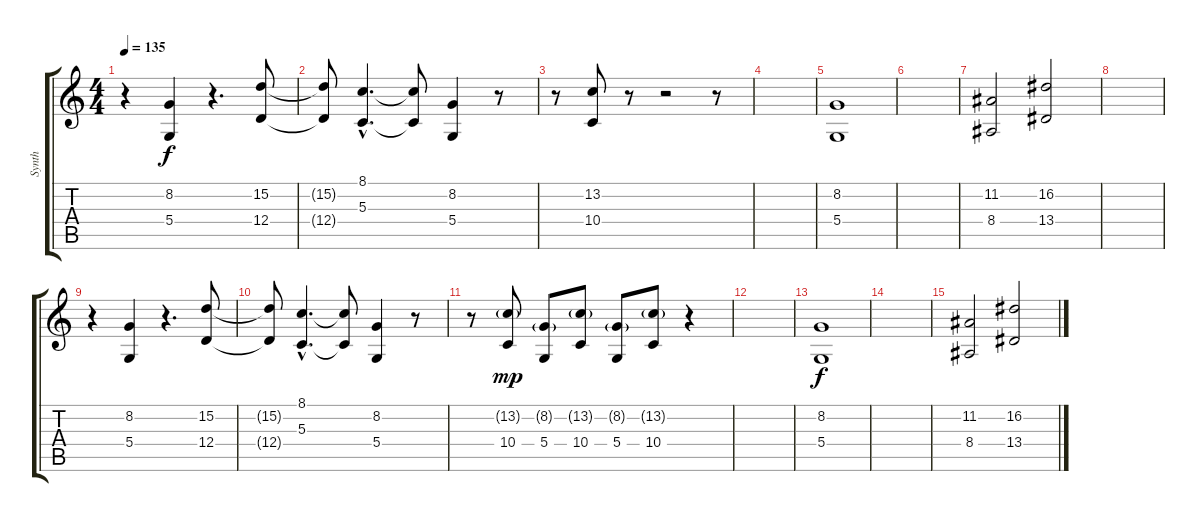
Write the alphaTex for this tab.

\track ("Synth" "Synth") {instrument orchestrahit}
\staff {score tabs}
\tuning (E4 B3 G3 D3 A2 E2) {hide}
\ts (4 4)
\tempo 135
\clef g2
\ks c
r.4{dy f} (8.2 5.4).4 r.4{d} (15.2 12.4).8 |
(15.2{t} 12.4{t}).8 (8.1{hac} 5.3{hac}).4{d} (8.1{t} 5.3{t}).8 (8.2 5.4).4 r.8 |
r.8 (13.2 10.4).8 r.8 r.2 r.8 |
|
(8.2 5.4).1 |
|
(11.2 8.4).2 (16.2 13.4).2 |
|
r.4 (8.2 5.4).4 r.4{d} (15.2 12.4).8 |
(15.2{t} 12.4{t}).8 (8.1{hac} 5.3{hac}).4{d} (8.1{t} 5.3{t}).8 (8.2 5.4).4 r.8 |
r.8 (13.2{g} 10.4).8{dy mp} (8.2{g} 5.4).8 (13.2{g} 10.4).8 (8.2{g} 5.4).8 (13.2{g} 10.4).8 r.4 |
|
(8.2 5.4).1{dy f} |
|
(11.2 8.4).2 (16.2 13.4).2
